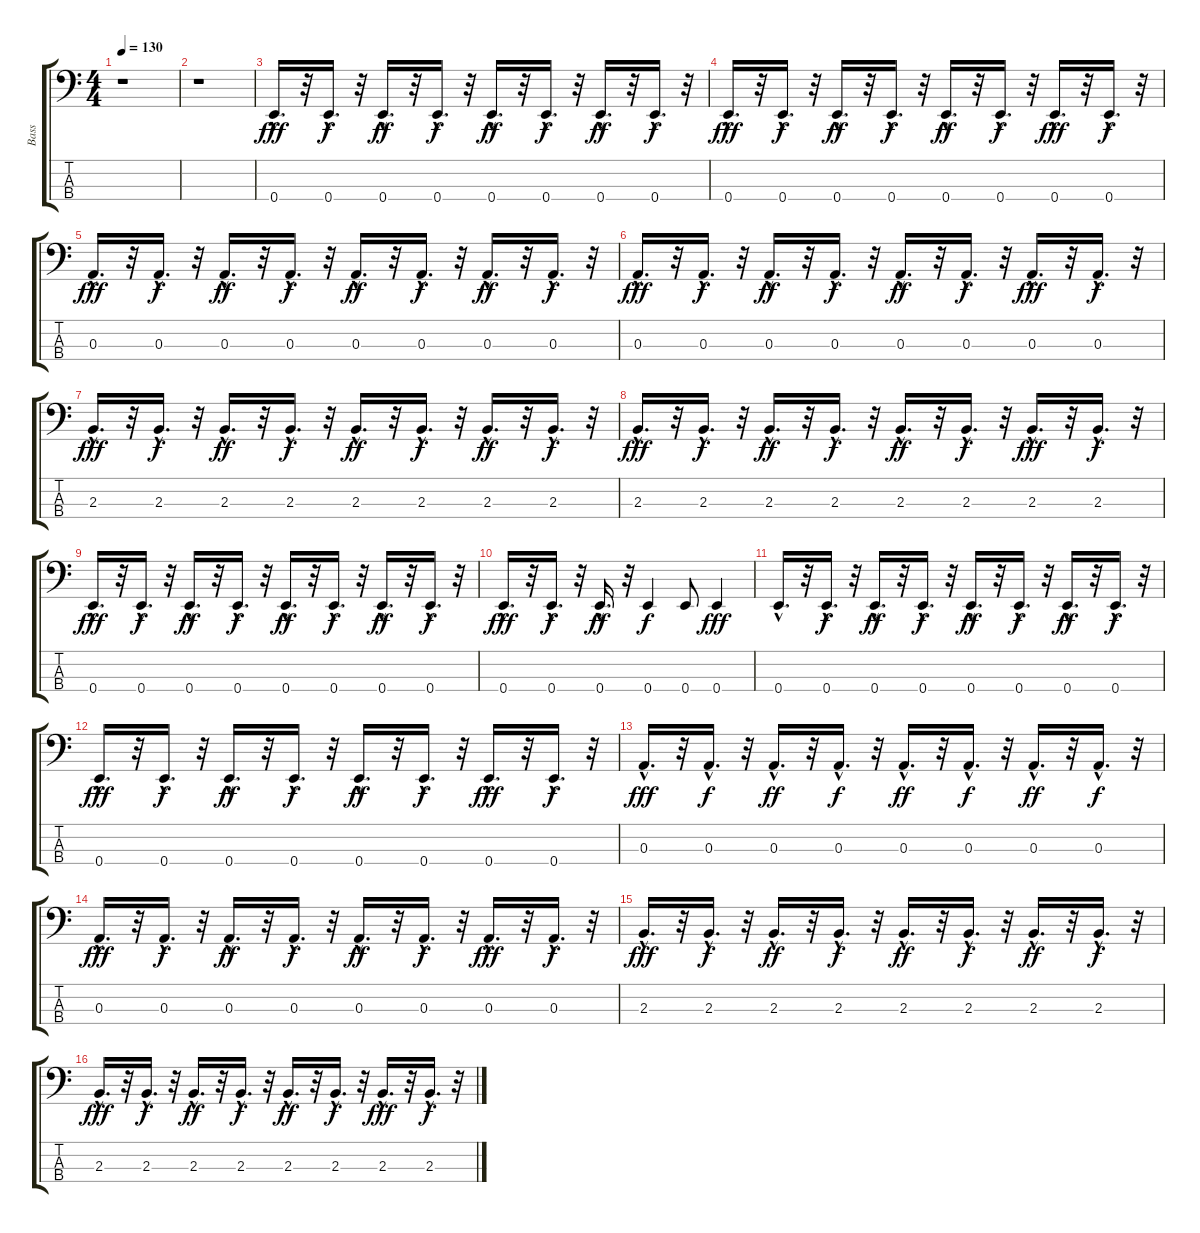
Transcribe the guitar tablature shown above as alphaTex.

\track ("Bass" "Bass") {instrument electricbassfinger}
\staff {score tabs}
\tuning (G2 D2 A1 E1) {hide}
\ts (4 4)
\tempo 130
\clef f4
\ks c
r.1{dy fff instrument electricbassfinger} |
r.1 |
0.4{hac}.16{d} r.32 0.4{hac}.16{d dy f} r.32 0.4{hac}.16{d dy ff} r.32 0.4{hac}.16{d dy f} r.32 0.4{hac}.16{d dy ff} r.32 0.4{hac}.16{d dy f} r.32 0.4{hac}.16{d dy ff} r.32 0.4{hac}.16{d dy f} r.32 |
0.4{hac}.16{d dy fff} r.32 0.4{hac}.16{d dy f} r.32 0.4{hac}.16{d dy ff} r.32 0.4{hac}.16{d dy f} r.32 0.4{hac}.16{d dy ff} r.32 0.4{hac}.16{d dy f} r.32 0.4{hac}.16{d dy fff} r.32 0.4{hac}.16{d dy f} r.32 |
0.3{hac}.16{d dy fff} r.32 0.3{hac}.16{d dy f} r.32 0.3{hac}.16{d dy ff} r.32 0.3{hac}.16{d dy f} r.32 0.3{hac}.16{d dy ff} r.32 0.3{hac}.16{d dy f} r.32 0.3{hac}.16{d dy ff} r.32 0.3{hac}.16{d dy f} r.32 |
0.3{hac}.16{d dy fff} r.32 0.3{hac}.16{d dy f} r.32 0.3{hac}.16{d dy ff} r.32 0.3{hac}.16{d dy f} r.32 0.3{hac}.16{d dy ff} r.32 0.3{hac}.16{d dy f} r.32 0.3{hac}.16{d dy fff} r.32 0.3{hac}.16{d dy f} r.32 |
2.3{hac}.16{d dy fff} r.32 2.3{hac}.16{d dy f} r.32 2.3{hac}.16{d dy ff} r.32 2.3{hac}.16{d dy f} r.32 2.3{hac}.16{d dy ff} r.32 2.3{hac}.16{d dy f} r.32 2.3{hac}.16{d dy ff} r.32 2.3{hac}.16{d dy f} r.32 |
2.3{hac}.16{d dy fff} r.32 2.3{hac}.16{d dy f} r.32 2.3{hac}.16{d dy ff} r.32 2.3{hac}.16{d dy f} r.32 2.3{hac}.16{d dy ff} r.32 2.3{hac}.16{d dy f} r.32 2.3{hac}.16{d dy fff} r.32 2.3{hac}.16{d dy f} r.32 |
0.4{hac}.16{d dy fff} r.32 0.4{hac}.16{d dy f} r.32 0.4{hac}.16{d dy ff} r.32 0.4{hac}.16{d dy f} r.32 0.4{hac}.16{d dy ff} r.32 0.4{hac}.16{d dy f} r.32 0.4{hac}.16{d dy ff} r.32 0.4{hac}.16{d dy f} r.32 |
0.4{hac}.16{d dy fff} r.32 0.4{hac}.16{d dy f} r.32 0.4{hac}.16{d dy ff} r.32 0.4.4{dy f} 0.4.8 0.4.4{dy fff} |
0.4{hac}.16{d} r.32 0.4{hac}.16{d dy f} r.32 0.4{hac}.16{d dy ff} r.32 0.4{hac}.16{d dy f} r.32 0.4{hac}.16{d dy ff} r.32 0.4{hac}.16{d dy f} r.32 0.4{hac}.16{d dy ff} r.32 0.4{hac}.16{d dy f} r.32 |
0.4{hac}.16{d dy fff} r.32 0.4{hac}.16{d dy f} r.32 0.4{hac}.16{d dy ff} r.32 0.4{hac}.16{d dy f} r.32 0.4{hac}.16{d dy ff} r.32 0.4{hac}.16{d dy f} r.32 0.4{hac}.16{d dy fff} r.32 0.4{hac}.16{d dy f} r.32 |
0.3{hac}.16{d dy fff} r.32 0.3{hac}.16{d dy f} r.32 0.3{hac}.16{d dy ff} r.32 0.3{hac}.16{d dy f} r.32 0.3{hac}.16{d dy ff} r.32 0.3{hac}.16{d dy f} r.32 0.3{hac}.16{d dy ff} r.32 0.3{hac}.16{d dy f} r.32 |
0.3{hac}.16{d dy fff} r.32 0.3{hac}.16{d dy f} r.32 0.3{hac}.16{d dy ff} r.32 0.3{hac}.16{d dy f} r.32 0.3{hac}.16{d dy ff} r.32 0.3{hac}.16{d dy f} r.32 0.3{hac}.16{d dy fff} r.32 0.3{hac}.16{d dy f} r.32 |
2.3{hac}.16{d dy fff} r.32 2.3{hac}.16{d dy f} r.32 2.3{hac}.16{d dy ff} r.32 2.3{hac}.16{d dy f} r.32 2.3{hac}.16{d dy ff} r.32 2.3{hac}.16{d dy f} r.32 2.3{hac}.16{d dy ff} r.32 2.3{hac}.16{d dy f} r.32 |
2.3{hac}.16{d dy fff} r.32 2.3{hac}.16{d dy f} r.32 2.3{hac}.16{d dy ff} r.32 2.3{hac}.16{d dy f} r.32 2.3{hac}.16{d dy ff} r.32 2.3{hac}.16{d dy f} r.32 2.3{hac}.16{d dy fff} r.32 2.3{hac}.16{d dy f} r.32
